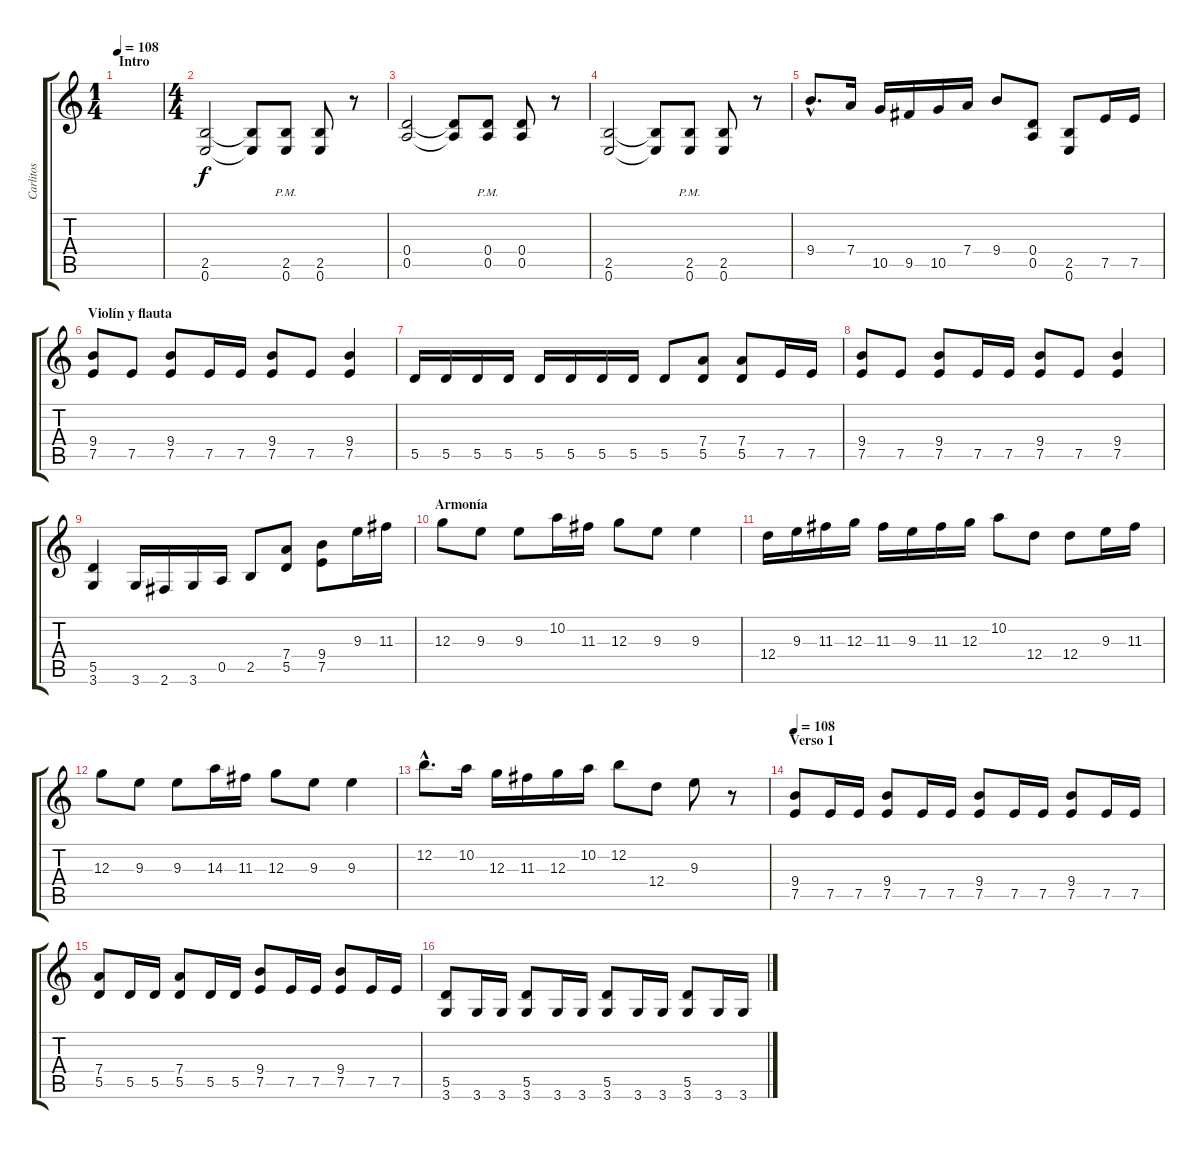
\track ("Carlitos" "Carlitos") {instrument distortionguitar}
\staff {score tabs}
\tuning (E4 B3 G3 D3 A2 E2) {hide}
\ts (1 4)
\section ("" "Intro")
\tempo 108
\clef g2
\ks c
|
\ts (4 4)
(2.5 0.6).2 (2.5{t} 0.6{t}).8 (2.5{pm} 0.6{pm}).8 (2.5 0.6).8 r.8 |
(0.4 0.5).2 (0.4{t} 0.5{t}).8 (0.4{pm} 0.5{pm}).8 (0.4 0.5).8 r.8 |
(2.5 0.6).2 (2.5{t} 0.6{t}).8 (2.5{pm} 0.6{pm}).8 (2.5 0.6).8 r.8 |
9.4{hac}.8{d} 7.4.16 10.5.16 9.5.16 10.5.16 7.4.16 9.4.8 (0.4 0.5).8 (2.5 0.6).8 7.5.16 7.5.16 |
\section ("" "Violín y flauta")
(9.4 7.5).8 7.5.8 (9.4 7.5).8 7.5.16 7.5.16 (9.4 7.5).8 7.5.8 (9.4 7.5).4 |
5.5.16 5.5.16 5.5.16 5.5.16 5.5.16 5.5.16 5.5.16 5.5.16 5.5.8 (7.4 5.5).8 (7.4 5.5).8 7.5.16 7.5.16 |
(9.4 7.5).8 7.5.8 (9.4 7.5).8 7.5.16 7.5.16 (9.4 7.5).8 7.5.8 (9.4 7.5).4 |
(5.5 3.6).4 3.6.16 2.6.16 3.6.16 0.5.16 2.5.8 (7.4 5.5).8 (9.4 7.5).8 9.3.16{volume 12 balance 2} 11.3.16 |
\section ("" "Armonía")
12.3.8 9.3.8 9.3.8 10.2.16 11.3.16 12.3.8 9.3.8 9.3.4 |
12.4.16 9.3.16 11.3.16 12.3.16 11.3.16 9.3.16 11.3.16 12.3.16 10.2.8 12.4.8 12.4.8 9.3.16 11.3.16 |
12.3.8 9.3.8 9.3.8 14.3.16 11.3.16 12.3.8 9.3.8 9.3.4 |
12.2{hac}.8{d} 10.2.16 12.3.16 11.3.16 12.3.16 10.2.16 12.2.8 12.4.8 9.3.8 r.8 |
\section ("" "Verso 1")
\tempo 108
(9.4 7.5).8{volume 11} 7.5.16 7.5.16 (9.4 7.5).8 7.5.16 7.5.16 (9.4 7.5).8 7.5.16 7.5.16 (9.4 7.5).8 7.5.16 7.5.16 |
(7.4 5.5).8 5.5.16 5.5.16 (7.4 5.5).8 5.5.16 5.5.16 (9.4 7.5).8 7.5.16 7.5.16 (9.4 7.5).8 7.5.16 7.5.16 |
(5.5 3.6).8 3.6.16 3.6.16 (5.5 3.6).8 3.6.16 3.6.16 (5.5 3.6).8 3.6.16 3.6.16 (5.5 3.6).8 3.6.16 3.6.16
